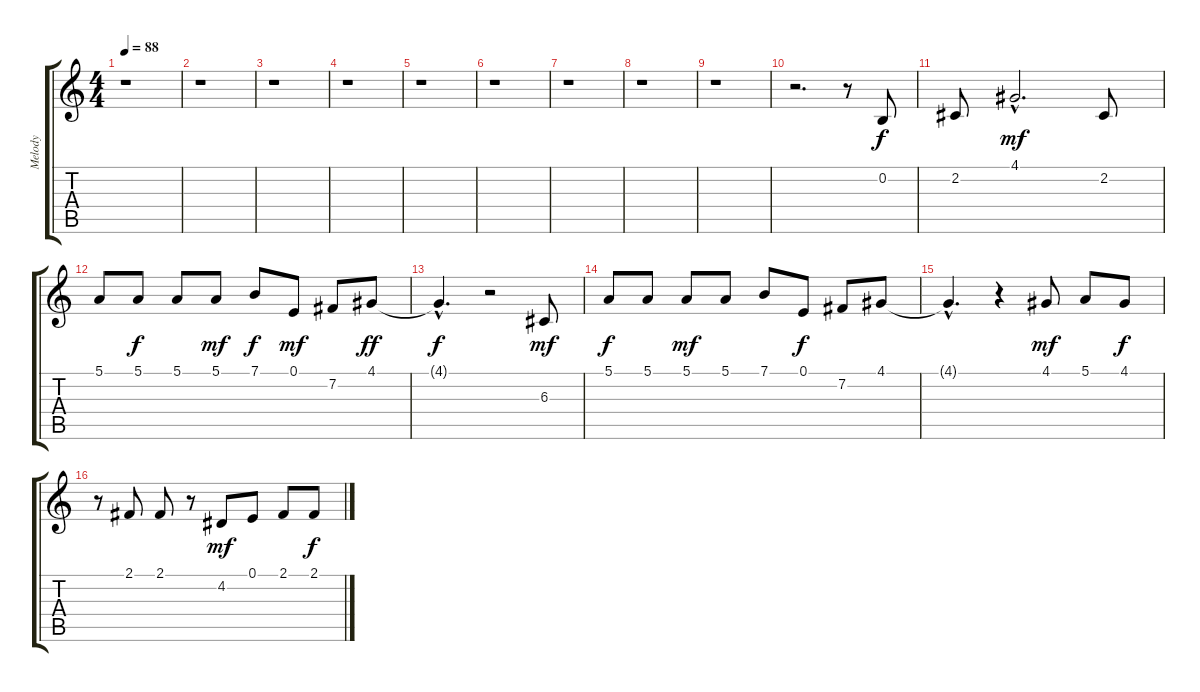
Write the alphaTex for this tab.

\track ("Melody" "Melody") {instrument ocarina}
\staff {score tabs}
\tuning (E4 B3 G3 D3 A2 E2) {hide}
\ts (4 4)
\tempo 88
\clef g2
\ks c
r.1{dy f instrument ocarina} |
r.1 |
r.1 |
r.1 |
r.1 |
r.1 |
r.1 |
r.1 |
r.1 |
r.2{d} r.8 0.2.8 |
2.2.8 4.1{hac}.2{d dy mf} 2.2.8 |
5.1.8 5.1.8{dy f} 5.1.8 5.1.8{dy mf} 7.1.8{dy f} 0.1.8{dy mf} 7.2.8 4.1.8{dy ff} |
4.1{hac t}.4{d dy f} r.2 6.3.8{dy mf} |
5.1.8{dy f} 5.1.8 5.1.8{dy mf} 5.1.8 7.1.8 0.1.8{dy f} 7.2.8 4.1.8 |
4.1{hac t}.4{d} r.4 4.1.8{dy mf} 5.1.8 4.1.8{dy f} |
r.8 2.1.8 2.1.8 r.8 4.2.8{dy mf} 0.1.8 2.1.8 2.1.8{dy f}
